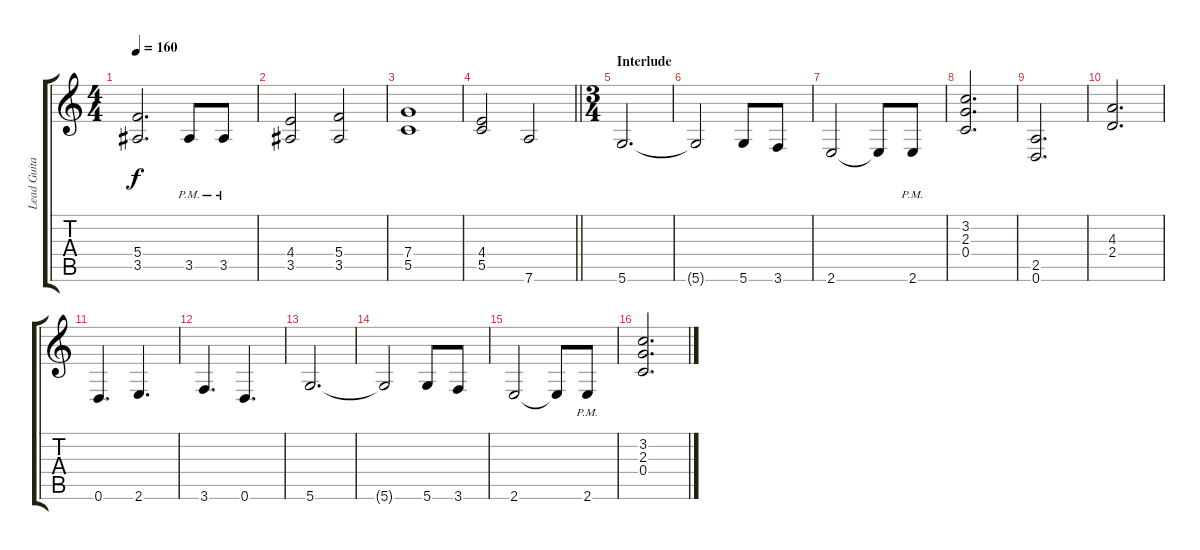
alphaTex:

\track ("Lead Guitar" "Lead Guita") {instrument distortionguitar}
\staff {score tabs}
\tuning (D4 A3 F3 C3 G2 D2) {hide}
\ts (4 4)
\tempo 160
\clef g2
\ks c
(5.4 3.5).2{d dy f} 3.5{pm}.8 3.5{pm}.8 |
(4.4 3.5).2 (5.4 3.5).2 |
(7.4 5.5).1 |
\barLineRight lightlight
(4.4 5.5).2 7.6.2 |
\ts (3 4)
\section ("" "Interlude")
5.6.2{d} |
5.6{t}.2 5.6.8 3.6.8 |
2.6.2 2.6{t}.8 2.6{pm}.8 |
(3.2 2.3 0.4).2{d} |
(2.5 0.6).2{d} |
(4.3 2.4).2{d} |
0.6.4{d} 2.6.4{d} |
3.6.4{d} 0.6.4{d} |
5.6.2{d} |
5.6{t}.2 5.6.8 3.6.8 |
2.6.2 2.6{t}.8 2.6{pm}.8 |
(3.2 2.3 0.4).2{d}
